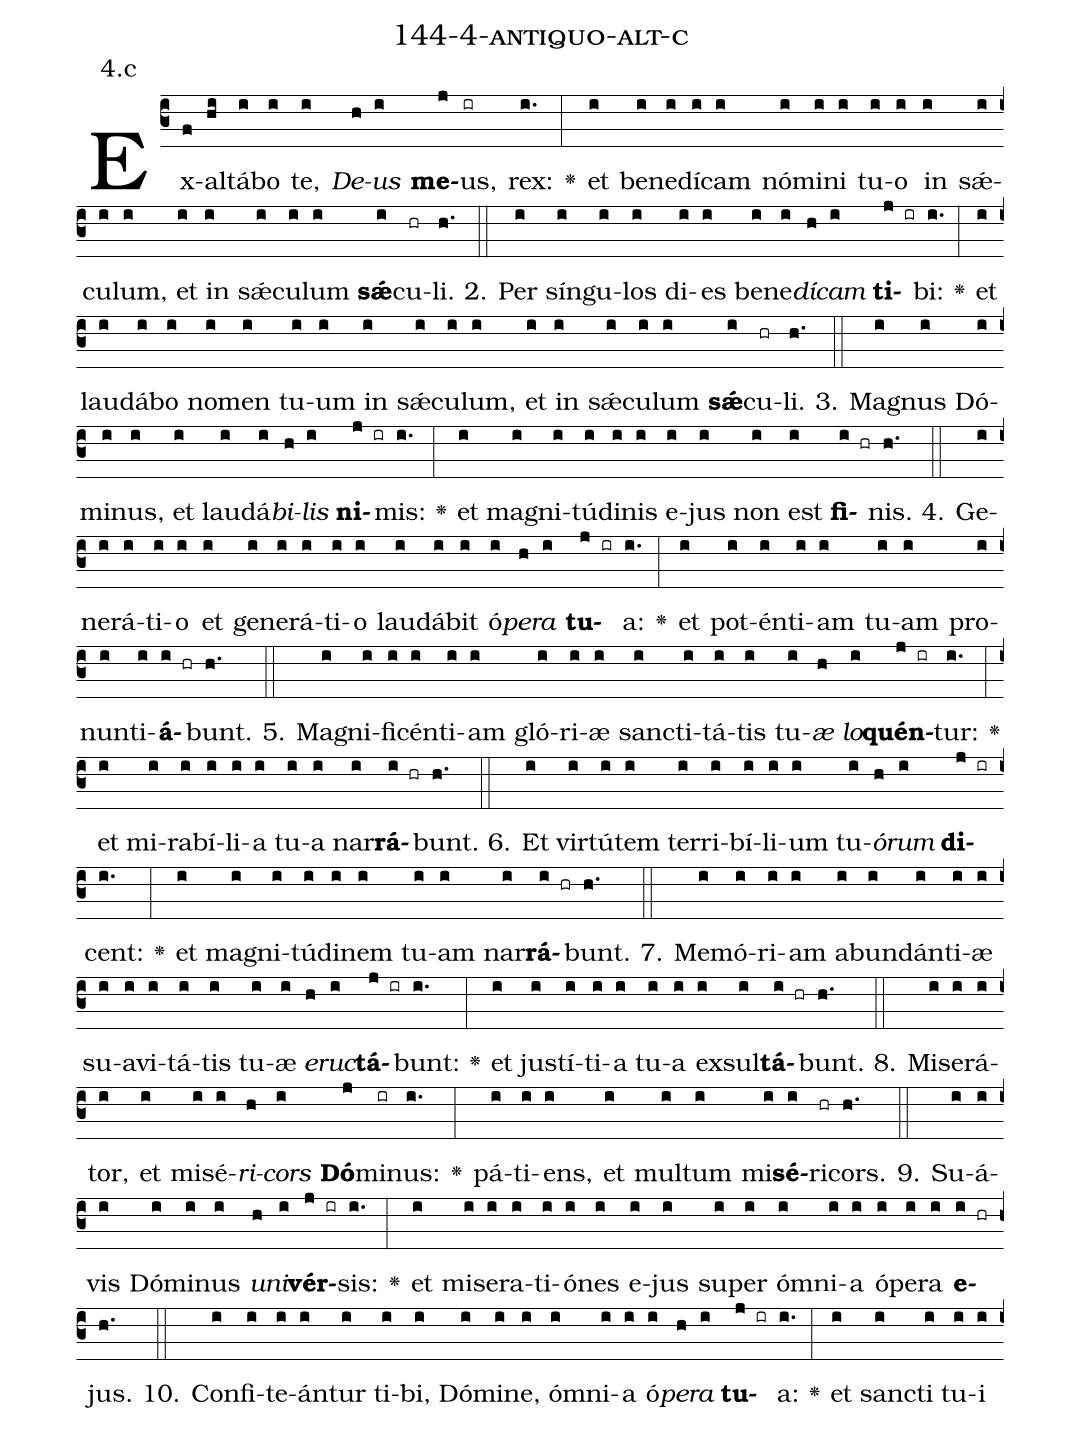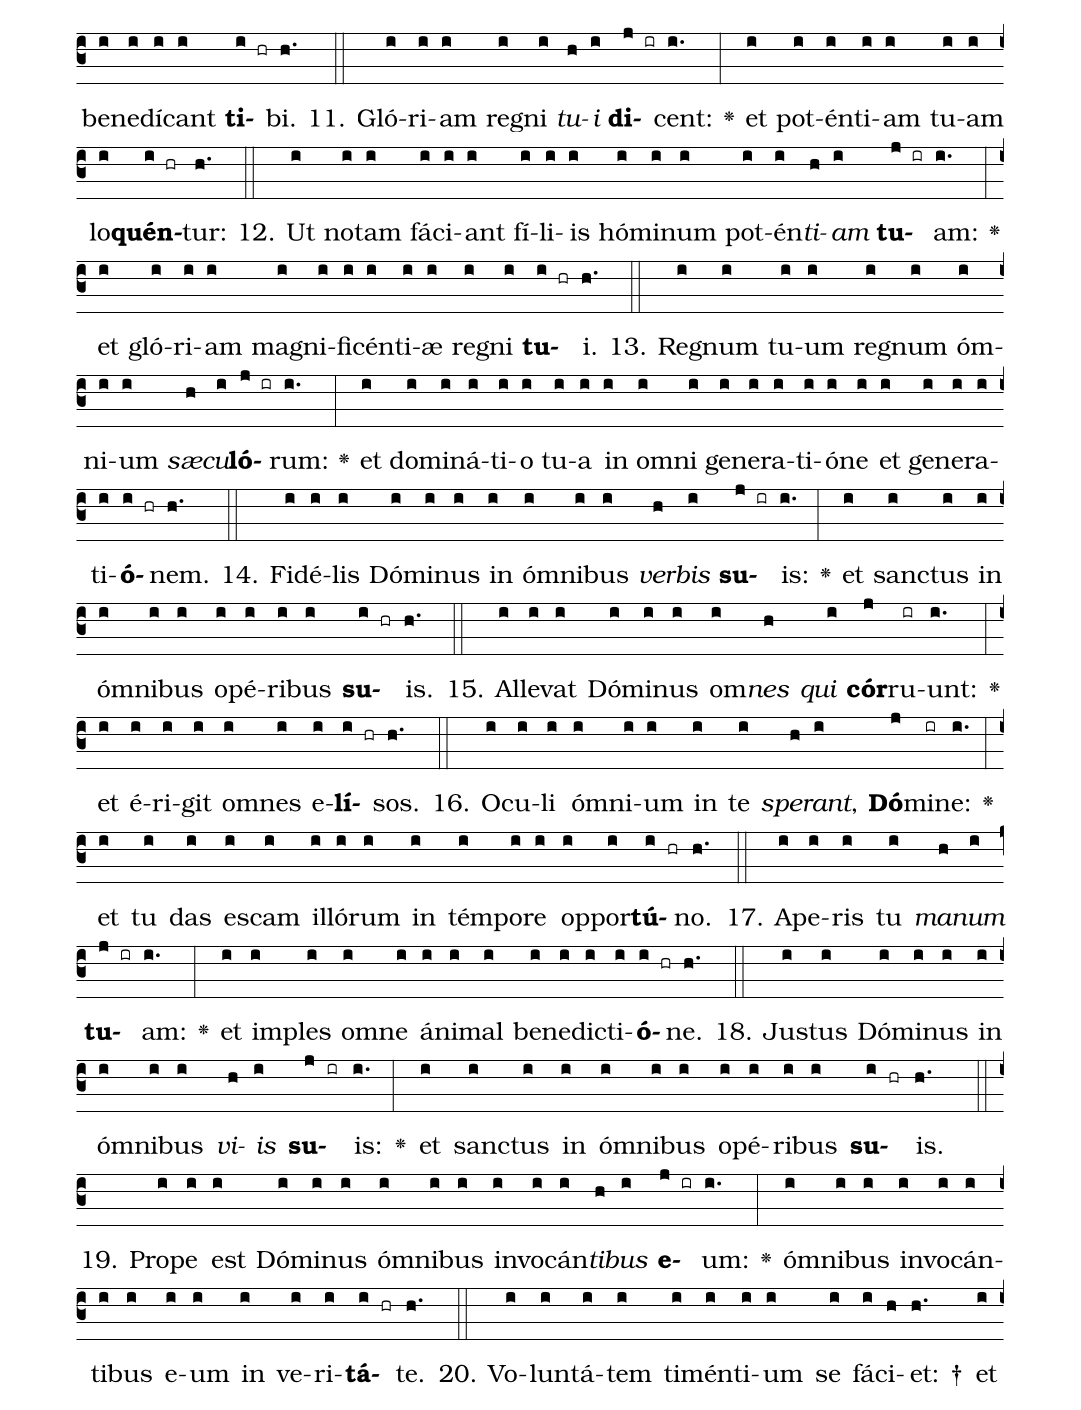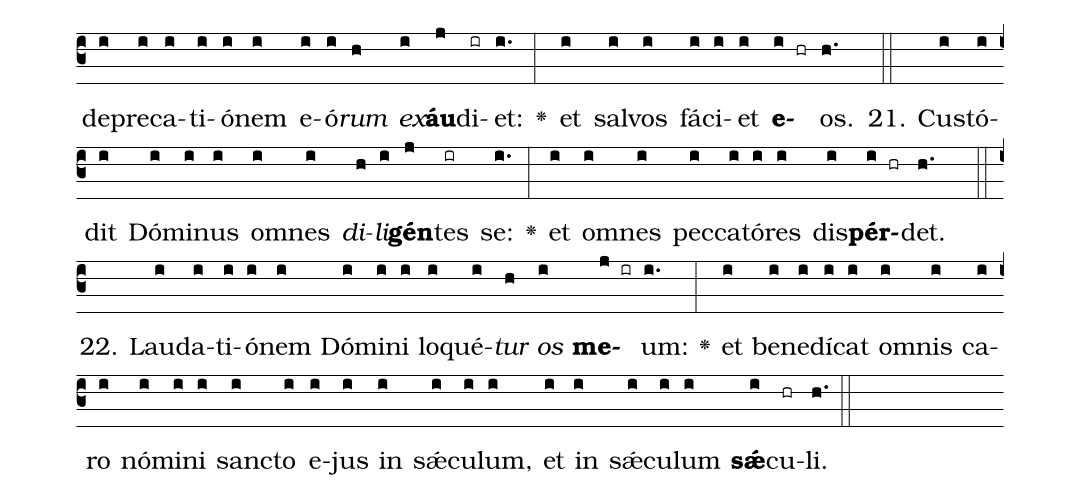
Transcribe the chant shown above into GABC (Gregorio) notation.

name: 144-4-antiquo-alt-c;
annotation: 4.c;
%%
(c3)Ex(f)al(hi)tá(i)bo(i) te,(i) <i>De</i>(h)<i>us</i>(i) <b>me</b>(j)us,(ir) rex:(i.) <v>\greheightstar</v>(:) et(i) be(i)ne(i)dí(i)cam(i) nó(i)mi(i)ni(i) tu(i)o(i) in(i) sǽ(i)cu(i)lum,(i) et(i) in(i) sǽ(i)cu(i)lum(i) <b>sǽ</b>(i)cu(hr)li.(h.) (::)
2. Per(i) sín(i)gu(i)los(i) di(i)es(i) be(i)ne(i)<i>dí</i>(h)<i>cam</i>(i) <b>ti</b>(j ir)bi:(i.) <v>\greheightstar</v>(:) et(i) lau(i)dá(i)bo(i) no(i)men(i) tu(i)um(i) in(i) sǽ(i)cu(i)lum,(i) et(i) in(i) sǽ(i)cu(i)lum(i) <b>sǽ</b>(i)cu(hr)li.(h.) (::)
3. Ma(i)gnus(i) Dó(i)mi(i)nus,(i) et(i) lau(i)dá(i)<i>bi</i>(h)<i>lis</i>(i) <b>ni</b>(j ir)mis:(i.) <v>\greheightstar</v>(:) et(i) ma(i)gni(i)tú(i)di(i)nis(i) e(i)jus(i) non(i) est(i) <b>fi</b>(i hr)nis.(h.) (::)
4. Ge(i)ne(i)rá(i)ti(i)o(i) et(i) ge(i)ne(i)rá(i)ti(i)o(i) lau(i)dá(i)bit(i) ó(i)<i>pe</i>(h)<i>ra</i>(i) <b>tu</b>(j ir)a:(i.) <v>\greheightstar</v>(:) et(i) pot(i)én(i)ti(i)am(i) tu(i)am(i) pro(i)nun(i)ti(i)<b>á</b>(i hr)bunt.(h.) (::)
5. Ma(i)gni(i)fi(i)cén(i)ti(i)am(i) gló(i)ri(i)æ(i) sanc(i)ti(i)tá(i)tis(i) tu(i)<i>æ</i>(h) <i>lo</i>(i)<b>quén</b>(j ir)tur:(i.) <v>\greheightstar</v>(:) et(i) mi(i)ra(i)bí(i)li(i)a(i) tu(i)a(i) nar(i)<b>rá</b>(i hr)bunt.(h.) (::)
6. Et(i) vir(i)tú(i)tem(i) ter(i)ri(i)bí(i)li(i)um(i) tu(i)<i>ó</i>(h)<i>rum</i>(i) <b>di</b>(j ir)cent:(i.) <v>\greheightstar</v>(:) et(i) ma(i)gni(i)tú(i)di(i)nem(i) tu(i)am(i) nar(i)<b>rá</b>(i hr)bunt.(h.) (::)
7. Me(i)mó(i)ri(i)am(i) ab(i)un(i)dán(i)ti(i)æ(i) su(i)a(i)vi(i)tá(i)tis(i) tu(i)æ(i) <i>e</i>(h)<i>ruc</i>(i)<b>tá</b>(j ir)bunt:(i.) <v>\greheightstar</v>(:) et(i) jus(i)tí(i)ti(i)a(i) tu(i)a(i) ex(i)sul(i)<b>tá</b>(i hr)bunt.(h.) (::)
8. Mi(i)se(i)rá(i)tor,(i) et(i) mi(i)sé(i)<i>ri</i>(h)<i>cors</i>(i) <b>Dó</b>(j)mi(ir)nus:(i.) <v>\greheightstar</v>(:) pá(i)ti(i)ens,(i) et(i) mul(i)tum(i) mi(i)<b>sé</b>(i)ri(hr)cors.(h.) (::)
9. Su(i)á(i)vis(i) Dó(i)mi(i)nus(i) <i>u</i>(h)<i>ni</i>(i)<b>vér</b>(j ir)sis:(i.) <v>\greheightstar</v>(:) et(i) mi(i)se(i)ra(i)ti(i)ó(i)nes(i) e(i)jus(i) su(i)per(i) óm(i)ni(i)a(i) ó(i)pe(i)ra(i) <b>e</b>(i hr)jus.(h.) (::)
10. Con(i)fi(i)te(i)án(i)tur(i) ti(i)bi,(i) Dó(i)mi(i)ne,(i) óm(i)ni(i)a(i) ó(i)<i>pe</i>(h)<i>ra</i>(i) <b>tu</b>(j ir)a:(i.) <v>\greheightstar</v>(:) et(i) sanc(i)ti(i) tu(i)i(i) be(i)ne(i)dí(i)cant(i) <b>ti</b>(i hr)bi.(h.) (::)
11. Gló(i)ri(i)am(i) re(i)gni(i) <i>tu</i>(h)<i>i</i>(i) <b>di</b>(j ir)cent:(i.) <v>\greheightstar</v>(:) et(i) pot(i)én(i)ti(i)am(i) tu(i)am(i) lo(i)<b>quén</b>(i hr)tur:(h.) (::)
12. Ut(i) no(i)tam(i) fá(i)ci(i)ant(i) fí(i)li(i)is(i) hó(i)mi(i)num(i) pot(i)én(i)<i>ti</i>(h)<i>am</i>(i) <b>tu</b>(j ir)am:(i.) <v>\greheightstar</v>(:) et(i) gló(i)ri(i)am(i) ma(i)gni(i)fi(i)cén(i)ti(i)æ(i) re(i)gni(i) <b>tu</b>(i hr)i.(h.) (::)
13. Re(i)gnum(i) tu(i)um(i) re(i)gnum(i) óm(i)ni(i)um(i) <i>sæ</i>(h)<i>cu</i>(i)<b>ló</b>(j ir)rum:(i.) <v>\greheightstar</v>(:) et(i) do(i)mi(i)ná(i)ti(i)o(i) tu(i)a(i) in(i) om(i)ni(i) ge(i)ne(i)ra(i)ti(i)ó(i)ne(i) et(i) ge(i)ne(i)ra(i)ti(i)<b>ó</b>(i hr)nem.(h.) (::)
14. Fi(i)dé(i)lis(i) Dó(i)mi(i)nus(i) in(i) óm(i)ni(i)bus(i) <i>ver</i>(h)<i>bis</i>(i) <b>su</b>(j ir)is:(i.) <v>\greheightstar</v>(:) et(i) sanc(i)tus(i) in(i) óm(i)ni(i)bus(i) o(i)pé(i)ri(i)bus(i) <b>su</b>(i hr)is.(h.) (::)
15. Al(i)le(i)vat(i) Dó(i)mi(i)nus(i) om(i)<i>nes</i>(h) <i>qui</i>(i) <b>cór</b>(j)ru(ir)unt:(i.) <v>\greheightstar</v>(:) et(i) é(i)ri(i)git(i) om(i)nes(i) e(i)<b>lí</b>(i hr)sos.(h.) (::)
16. O(i)cu(i)li(i) óm(i)ni(i)um(i) in(i) te(i) <i>spe</i>(h)<i>rant</i>,(i) <b>Dó</b>(j)mi(ir)ne:(i.) <v>\greheightstar</v>(:) et(i) tu(i) das(i) es(i)cam(i) il(i)ló(i)rum(i) in(i) tém(i)po(i)re(i) op(i)por(i)<b>tú</b>(i hr)no.(h.) (::)
17. A(i)pe(i)ris(i) tu(i) <i>ma</i>(h)<i>num</i>(i) <b>tu</b>(j ir)am:(i.) <v>\greheightstar</v>(:) et(i) im(i)ples(i) om(i)ne(i) á(i)ni(i)mal(i) be(i)ne(i)dic(i)ti(i)<b>ó</b>(i hr)ne.(h.) (::)
18. Jus(i)tus(i) Dó(i)mi(i)nus(i) in(i) óm(i)ni(i)bus(i) <i>vi</i>(h)<i>is</i>(i) <b>su</b>(j ir)is:(i.) <v>\greheightstar</v>(:) et(i) sanc(i)tus(i) in(i) óm(i)ni(i)bus(i) o(i)pé(i)ri(i)bus(i) <b>su</b>(i hr)is.(h.) (::)
19. Pro(i)pe(i) est(i) Dó(i)mi(i)nus(i) óm(i)ni(i)bus(i) in(i)vo(i)cán(i)<i>ti</i>(h)<i>bus</i>(i) <b>e</b>(j ir)um:(i.) <v>\greheightstar</v>(:) óm(i)ni(i)bus(i) in(i)vo(i)cán(i)ti(i)bus(i) e(i)um(i) in(i) ve(i)ri(i)<b>tá</b>(i hr)te.(h.) (::)
20. Vo(i)lun(i)tá(i)tem(i) ti(i)mén(i)ti(i)um(i) se(i) fá(i)ci(h)et: †(h.) et(i) de(i)pre(i)ca(i)ti(i)ó(i)nem(i) e(i)ó(i)<i>rum</i>(h) <i>ex</i>(i)<b>áu</b>(j)di(ir)et:(i.) <v>\greheightstar</v>(:) et(i) sal(i)vos(i) fá(i)ci(i)et(i) <b>e</b>(i hr)os.(h.) (::)
21. Cus(i)tó(i)dit(i) Dó(i)mi(i)nus(i) om(i)nes(i) <i>di</i>(h)<i>li</i>(i)<b>gén</b>(j)tes(ir) se:(i.) <v>\greheightstar</v>(:) et(i) om(i)nes(i) pec(i)ca(i)tó(i)res(i) dis(i)<b>pér</b>(i hr)det.(h.) (::)
22. Lau(i)da(i)ti(i)ó(i)nem(i) Dó(i)mi(i)ni(i) lo(i)qué(i)<i>tur</i>(h) <i>os</i>(i) <b>me</b>(j ir)um:(i.) <v>\greheightstar</v>(:) et(i) be(i)ne(i)dí(i)cat(i) om(i)nis(i) ca(i)ro(i) nó(i)mi(i)ni(i) sanc(i)to(i) e(i)jus(i) in(i) sǽ(i)cu(i)lum,(i) et(i) in(i) sǽ(i)cu(i)lum(i) <b>sǽ</b>(i)cu(hr)li.(h.) (::)
